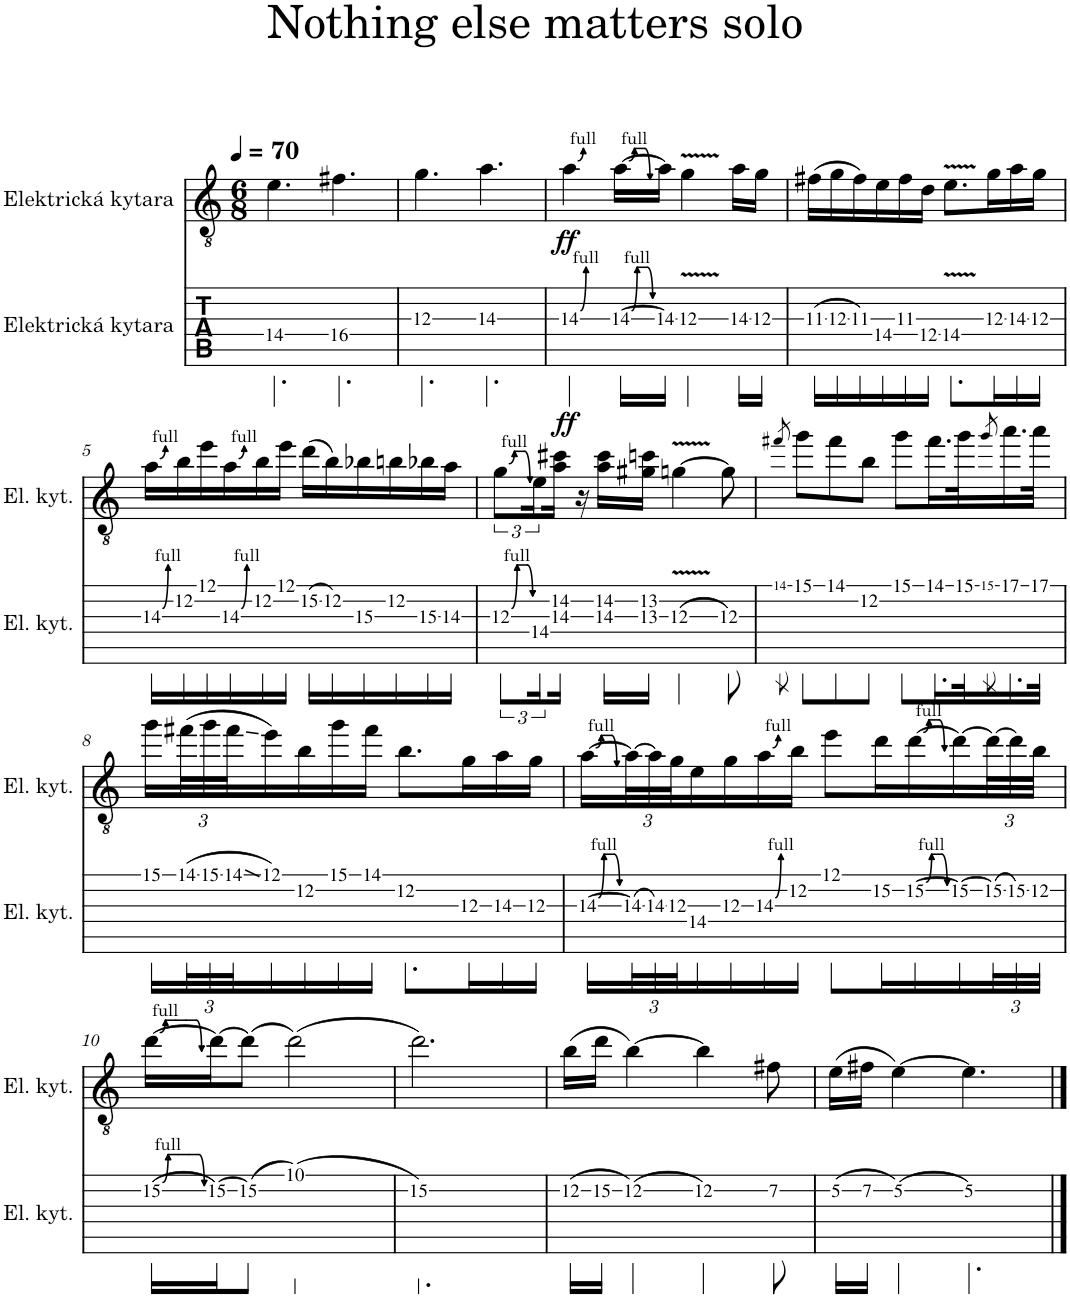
**kern	**dynam	**kern	**dynam
*part2	*part2	*part1	*part1
*staff2	*staff2	*staff1	*staff1
*I"Elektrická kytara	*	*I"Elektrická kytara	*
*I'El. kyt.	*	*I'El. kyt.	*
*stria6	*	*	*
*	*	*clefGv2	*
*k[]	*	*k[]	*
*M6/8	*	*M6/8	*
*MM70	*	*MM70	*
=1	=1	=1	=1
4.e\	.	4.e\	.
4.f#X\	.	4.f#X\	.
=2	=2	=2	=2
4.g\	.	4.g\	.
4.a\	.	4.a\	.
=3	=3	=3	=3
!	!LO:DY:b	!	!LO:DY:b
4a\	ff	4a\	ff
[16a\LL	.	[16a\LL	.
16a\JJ]	.	16a\JJ]	.
4g\	.	4g\	.
16a\LL	.	16a\LL	.
16g\JJ	.	16g\JJ	.
=4	=4	=4	=4
(16f#X\LL	.	(16f#X\LL	.
16g\	.	16g\	.
16f#\)	.	16f#\)	.
16e\	.	16e\	.
16f#\	.	16f#\	.
16d\JJ	.	16d\JJ	.
8.e\L	.	8.e\L	.
16g\L	.	16g\L	.
16a\	.	16a\	.
16g\JJ	.	16g\JJ	.
!!LO:LB:g=z
=5	=5	=5	=5
16a\LL	.	16a\LL	.
16b\	.	16b\	.
16ee\	.	16ee\	.
16a\	.	16a\	.
16b\	.	16b\	.
16ee\JJ	.	16ee\JJ	.
(16dd\LL	.	(16dd\LL	.
16b\)	.	16b\)	.
16b-X\	.	16b-X\	.
16bn\	.	16bn\	.
16b-X\	.	16b-X\	.
16a\JJ	.	16a\JJ	.
=6	=6	=6	=6
12g\L	.	12g\L	.
24e\L	.	24e\L	.
16a\ 16cc#X\JJ	.	16a\ 16cc#X\JJ	.
16r	.	16r	.
16a\ 16cc#\LL	.	16a\ 16cc#\LL	.
16g#X\ 16ccn\JJ	.	16g#X\ 16ccn\JJ	.
[4gn\	.	[4gn\	.
8g\]	.	8g\]	.
=7	=7	=7	=7
8qff#X\	.	8qff#X/	.
8gg\L	.	8gg\L	.
8ff#\	.	8ff#\	.
8b\J	.	8b\J	.
8gg\L	.	8gg\L	.
16.ff#\L	.	16.ff#\L	.
32gg\K	.	32gg\K	.
8qgg\	.	8qgg/	.
16.aa\	.	16.aa\	.
32aa\JJk	.	32aa\JJk	.
!!LO:LB:g=z
=8	=8	=8	=8
16gg\LL	.	16gg\LL	.
*Xbrackettup	*	*Xbrackettup	*
(48ff#X\L	.	(48ff#X\L	.
48gg\	.	48gg\	.
48ff#\J	.	48ff#\J	.
16ee\)	.	16ee\)	.
16b\	.	16b\	.
16gg\	.	16gg\	.
16ff#\JJ	.	16ff#\JJ	.
8.b\L	.	8.b\L	.
16g\L	.	16g\L	.
16a\	.	16a\	.
16g\JJ	.	16g\JJ	.
=9	=9	=9	=9
[16a\LL	.	[16a\LL	.
48a\L_	.	48a\L_	.
48a\]	.	48a\]	.
48g\J	.	48g\J	.
16e\	.	16e\	.
16g\	.	16g\	.
16a\	.	16a\	.
16b\JJ	.	16b\JJ	.
8ee\L	.	8ee\L	.
16dd\L	.	16dd\L	.
[16dd\	.	[16dd\	.
16dd\_	.	16dd\_	.
48dd\L_	.	48dd\L_	.
48dd\]	.	48dd\]	.
48b\JJJ	.	48b\JJJ	.
!!LO:LB:g=z
=10	=10	=10	=10
[16dd\LL	.	[16dd\LL	.
16dd\J_	.	16dd\J_	.
(8dd\J]	.	(8dd\J]	.
(2dd\)	.	(2dd\)	.
=11	=11	=11	=11
2.dd\)	.	2.dd\)	.
=12	=12	=12	=12
(16b\LL	.	(16b\LL	.
16dd\JJ	.	16dd\JJ	.
[4b\)	.	[4b\)	.
4b\]	.	4b\]	.
8f#X\	.	8f#X\	.
=13	=13	=13	=13
(16e\LL	.	(16e\LL	.
16f#X\JJ	.	16f#X\JJ	.
[4e\)	.	[4e\)	.
4.e\]	.	4.e\]	.
==	==	==	==
*-	*-	*-	*-
